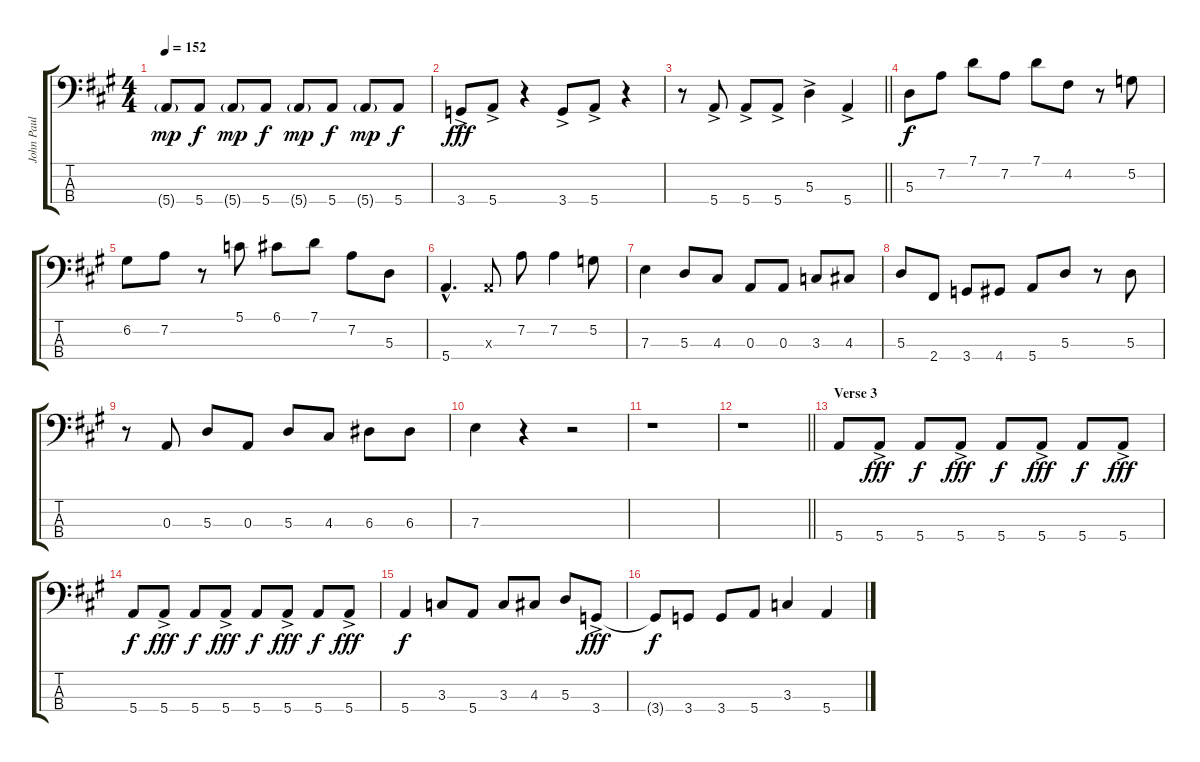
\track ("John Paul Jones" "John Paul ") {instrument electricbassfinger}
\staff {score tabs}
\tuning (G2 D2 A1 E1) {hide}
\ts (4 4)
\tempo 152
\clef f4
\ks a
5.4{g}.8{dy mp} 5.4.8{dy f} 5.4{g}.8{dy mp} 5.4.8{dy f} 5.4{g}.8{dy mp} 5.4.8{dy f} 5.4{g}.8{dy mp} 5.4.8{dy f} |
3.4{ac}.8{dy fff} 5.4{ac}.8 r.4 3.4{ac}.8 5.4{ac}.8 r.4 |
\barLineRight lightlight
r.8 5.4{ac}.8 5.4{ac}.8 5.4{ac}.8 5.3{ac}.4 5.4{ac}.4 |
5.3.8{dy f} 7.2.8 7.1.8 7.2.8 7.1.8 4.2.8 r.8 5.2.8 |
6.2.8 7.2.8 r.8 5.1.8 6.1.8 7.1.8 7.2.8 5.3.8 |
5.4{hac}.4{d} 0.3{x}.8 7.2.8 7.2.4 5.2.8 |
7.3.4 5.3.8 4.3.8 0.3.8 0.3.8 3.3.8 4.3.8 |
5.3.8 2.4.8 3.4.8 4.4.8 5.4.8 5.3.8 r.8 5.3.8 |
r.8 0.3.8 5.3.8 0.3.8 5.3.8 4.3.8 6.3.8 6.3.8 |
7.3.4 r.4 r.2 |
r.1 |
\barLineRight lightlight
r.1 |
\section ("" "Verse 3")
5.4.8 5.4{ac}.8{dy fff} 5.4.8{dy f} 5.4{ac}.8{dy fff} 5.4.8{dy f} 5.4{ac}.8{dy fff} 5.4.8{dy f} 5.4{ac}.8{dy fff} |
5.4.8{dy f} 5.4{ac}.8{dy fff} 5.4.8{dy f} 5.4{ac}.8{dy fff} 5.4.8{dy f} 5.4{ac}.8{dy fff} 5.4.8{dy f} 5.4{ac}.8{dy fff} |
5.4.4{dy f} 3.3.8 5.4.8 3.3.8 4.3.8 5.3.8 3.4{ac}.8{dy fff} |
3.4{t}.8{dy f} 3.4.8 3.4.8 5.4.8 3.3.4 5.4.4
